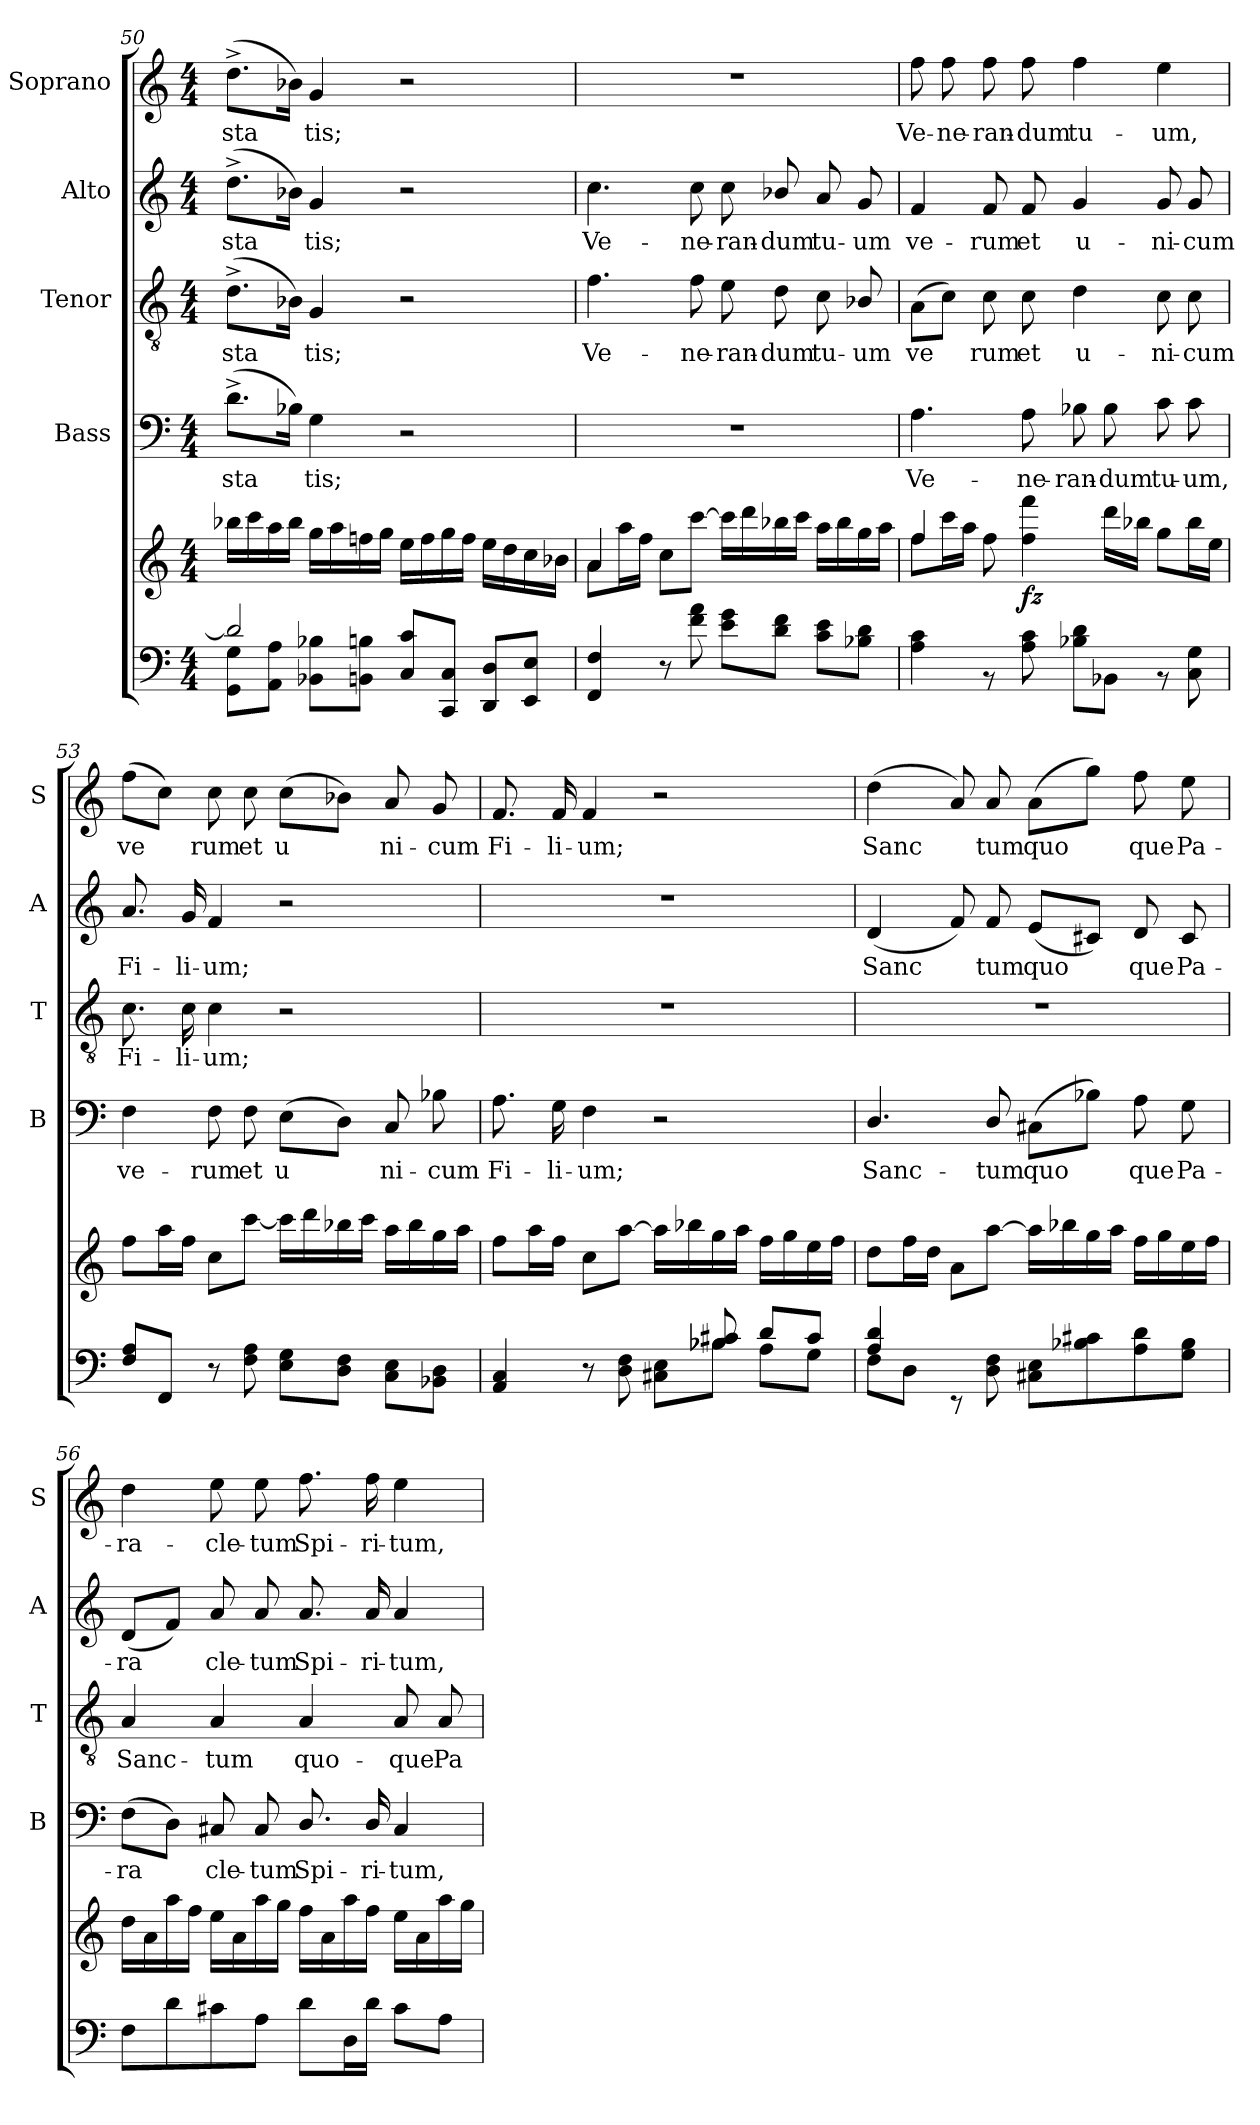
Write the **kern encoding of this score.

**kern	**kern	**dynam	**kern	**text	**kern	**text	**kern	**text	**kern	**text
*part6	*part5	*part5	*part4	*part4	*part3	*part3	*part2	*part2	*part1	*part1
*staff6	*staff5	*staff5	*staff4	*staff4	*staff3	*staff3	*staff2	*staff2	*staff1	*staff1
*	*	*	*I"Bass	*	*I"Tenor	*	*I"Alto	*	*I"Soprano	*
*	*	*	*I'B	*	*I'T	*	*I'A	*	*I'S	*
*clefF4	*clefG2	*	*clefF4	*	*clefGv2	*	*clefG2	*	*clefG2	*
*k[]	*k[]	*	*k[]	*	*k[]	*	*k[]	*	*k[]	*
*C:	*C:	*	*C:	*	*C:	*	*C:	*	*C:	*
*M4/4	*M4/4	*	*M4/4	*	*M4/4	*	*M4/4	*	*M4/4	*
=50	=50	=50	=50	=50	=50	=50	=50	=50	=50	=50
*^	*^	*	*	*	*	*	*	*	*	*
!	!	!	!	!	!	!LO:LY:b	!	!LO:LY:b	!	!LO:LY:b	!	!LO:LY:b
2d/]	8GG\ 8G\L	1ryy	16bb-X\LL	.	(>8.d^>\L	-sta­	(>8.d^>\L	-sta­	(>8.dd^>\L	-sta­	(>8.dd^>\L	-sta­
.	.	.	16ccc\	.	.	.	.	.	.	.	.	.
.	8AA\ 8A\J	.	16aa\	.	.	.	.	.	.	.	.	.
.	.	.	16bb-\JJ	.	16B-X\Jk)	.	16B-X\Jk)	.	16b-X\Jk)	.	16b-X\Jk)	.
!	!	!	!	!	!	!LO:LY:b	!	!LO:LY:b	!	!LO:LY:b	!	!LO:LY:b
.	8BB-X\ 8B-X\L	.	16gg\LL	.	4G\	tis;	4G/	tis;	4g/	tis;	4g/	tis;
.	.	.	16aa\	.	.	.	.	.	.	.	.	.
.	8BBn\ 8Bn\J	.	16ffn\	.	.	.	.	.	.	.	.	.
.	.	.	16gg\JJ	.	.	.	.	.	.	.	.	.
8C/ 8c/L	2ryy	.	16ee\LL	.	2r	.	2r	.	2r	.	2r	.
.	.	.	16ff\	.	.	.	.	.	.	.	.	.
8CC/ 8C/J	.	.	16gg\	.	.	.	.	.	.	.	.	.
.	.	.	16ff\JJ	.	.	.	.	.	.	.	.	.
8DD/ 8D/L	.	.	16ee\LL	.	.	.	.	.	.	.	.	.
.	.	.	16dd\	.	.	.	.	.	.	.	.	.
8EE/ 8E/J	.	.	16cc\	.	.	.	.	.	.	.	.	.
.	.	.	16b-X\JJ	.	.	.	.	.	.	.	.	.
=51	=51	=51	=51	=51	=51	=51	=51	=51	=51	=51	=51	=51
!	!	!	!	!	!	!	!	!LO:LY:b	!	!LO:LY:b	!	!
4FF/ 4F/	4ryy	4a/	8a\L	.	1r	.	4.f\	Ve-	4.cc\	Ve-	1r	.
.	.	.	16aa\L	.	.	.	.	.	.	.	.	.
.	.	.	16ff\JJ	.	.	.	.	.	.	.	.	.
4ryy	8r	4ryy	8cc\L	.	.	.	.	.	.	.	.	.
!	!	!	!	!	!	!	!	!LO:LY:b	!	!LO:LY:b	!	!
.	8f\ 8a\	.	[<8ccc\J	.	.	.	8f\	-ne-	8cc\	-ne-	.	.
!	!	!	!	!	!	!	!	!LO:LY:b	!	!LO:LY:b	!	!
2ryy	8e\ 8g\L	2ryy	16ccc\LL]	.	.	.	8e\	-ran-	8cc\	-ran-	.	.
.	.	.	16ddd\	.	.	.	.	.	.	.	.	.
!	!	!	!	!	!	!	!	!LO:LY:b	!	!LO:LY:b	!	!
.	8d\ 8f\J	.	16bb-X\	.	.	.	8d\	-dum	8b-X/	-dum	.	.
.	.	.	16ccc\JJ	.	.	.	.	.	.	.	.	.
!	!	!	!	!	!	!	!	!LO:LY:b	!	!LO:LY:b	!	!
.	8c\ 8e\L	.	16aa\LL	.	.	.	8c\	tu-	8a/	tu-	.	.
.	.	.	16bb-\	.	.	.	.	.	.	.	.	.
!	!	!	!	!	!	!	!	!LO:LY:b	!	!LO:LY:b	!	!
.	8B-X\ 8d\J	.	16gg\	.	.	.	8B-X/	-um	8g/	-um	.	.
.	.	.	16aa\JJ	.	.	.	.	.	.	.	.	.
!!LO:LB:g=z
=52	=52	=52	=52	=52	=52	=52	=52	=52	=52	=52	=52	=52
!	!	!	!	!	!	!LO:LY:b	!	!LO:LY:b	!	!LO:LY:b	!	!LO:LY:b
1ryy	4A\ 4c\	4ff/	8ff\L	.	4.A\	Ve-	(>8A\L	ve­	4f/	ve-	8ff\	Ve-
!	!	!	!	!	!	!	!	!	!	!	!	!LO:LY:b
.	.	.	16ccc\L	.	.	.	8c\J)	.	.	.	8ff\	-ne-
.	.	.	16aa\JJ	.	.	.	.	.	.	.	.	.
!	!	!	!	!	!	!	!	!LO:LY:b	!	!LO:LY:b	!	!LO:LY:b
.	8r	4ryy	8ff\	.	.	.	8c\	rum	8f/	-rum	8ff\	-ran-
!	!	!	!	!LO:DY:b	!	!LO:LY:b	!	!LO:LY:b	!	!LO:LY:b	!	!LO:LY:b
.	8A\ 8c\	.	4ff\ 4fff\	fz	8A\	-ne-	8c\	et	8f/	et	8ff\	-dum
!	!	!	!	!	!	!LO:LY:b	!	!LO:LY:b	!	!LO:LY:b	!	!LO:LY:b
.	8B-X\ 8d\L	2ryy	.	.	8B-X\	-ran-	4d\	u-	4g/	u-	4ff\	tu-
!	!	!	!	!	!	!LO:LY:b	!	!	!	!	!	!
.	8BB-X\J	.	16ddd\LL	.	8B-\	-dum	.	.	.	.	.	.
.	.	.	16bb-X\JJ	.	.	.	.	.	.	.	.	.
!	!	!	!	!	!	!LO:LY:b	!	!LO:LY:b	!	!LO:LY:b	!	!LO:LY:b
.	8r	.	8gg\L	.	8c\	tu-	8c\	-ni-	8g/	-ni-	4ee\	-um,
!	!	!	!	!	!	!LO:LY:b	!	!LO:LY:b	!	!LO:LY:b	!	!
.	8C\ 8G\	.	16bb-\L	.	8c\	-um,	8c\	-cum	8g/	-cum	.	.
.	.	.	16ee\JJ	.	.	.	.	.	.	.	.	.
=53	=53	=53	=53	=53	=53	=53	=53	=53	=53	=53	=53	=53
!	!	!	!	!	!	!LO:LY:b	!	!LO:LY:b	!	!LO:LY:b	!	!LO:LY:b
8F/ 8A/L	4ryy	1ryy	8ff\L	.	4F\	ve-	8.c\	Fi-	8.a/	Fi-	(>8ff\L	ve­
8FF/J	.	.	16aa\L	.	.	.	.	.	.	.	8cc\J)	.
!	!	!	!	!	!	!	!	!LO:LY:b	!	!LO:LY:b	!	!
.	.	.	16ff\JJ	.	.	.	16c\	-li-	16g/	-li-	.	.
!	!	!	!	!	!	!LO:LY:b	!	!LO:LY:b	!	!LO:LY:b	!	!LO:LY:b
4ryy	8r	.	8cc\L	.	8F\	-rum	4c\	-um;	4f/	-um;	8cc\	rum
!	!	!	!	!	!	!LO:LY:b	!	!	!	!	!	!LO:LY:b
.	8F\ 8A\	.	[8ccc\J	.	8F\	et	.	.	.	.	8cc\	et
!	!	!	!	!	!	!LO:LY:b	!	!	!	!	!	!LO:LY:b
2ryy	8E\ 8G\L	.	16ccc\LL]	.	(>8E\L	u­	2r	.	2r	.	(>8cc\L	u­
.	.	.	16ddd\	.	.	.	.	.	.	.	.	.
.	8D\ 8F\J	.	16bb-X\	.	8D\J)	.	.	.	.	.	8b-X\J)	.
.	.	.	16ccc\JJ	.	.	.	.	.	.	.	.	.
!	!	!	!	!	!	!LO:LY:b	!	!	!	!	!	!LO:LY:b
.	8C\ 8E\L	.	16aa\LL	.	8C/	ni-	.	.	.	.	8a/	ni-
.	.	.	16bb-\	.	.	.	.	.	.	.	.	.
!	!	!	!	!	!	!LO:LY:b	!	!	!	!	!	!LO:LY:b
.	8BB-X\ 8D\J	.	16gg\	.	8B-X\	-cum	.	.	.	.	8g/	-cum
.	.	.	16aa\JJ	.	.	.	.	.	.	.	.	.
=54	=54	=54	=54	=54	=54	=54	=54	=54	=54	=54	=54	=54
!	!	!	!	!	!	!LO:LY:b	!	!	!	!	!	!LO:LY:b
4AA/ 4C/	4ryy	2.ryy	8ff\L	.	8.A\	Fi-	1r	.	1r	.	8.f/	Fi-
.	.	.	16aa\L	.	.	.	.	.	.	.	.	.
!	!	!	!	!	!	!LO:LY:b	!	!	!	!	!	!LO:LY:b
.	.	.	16ff\JJ	.	16G\	-li-	.	.	.	.	16f/	-li-
!	!	!	!	!	!	!LO:LY:b	!	!	!	!	!	!LO:LY:b
4ryy	8r	.	8cc\L	.	4F\	-um;	.	.	.	.	4f/	-um;
.	8D\ 8F\	.	[8aa\J	.	.	.	.	.	.	.	.	.
8ryy	8C#X\ 8E\L	.	16aa\LL]	.	2r	.	.	.	.	.	2r	.
.	.	.	16bb-X\	.	.	.	.	.	.	.	.	.
8B-X/ 8c#X/	8B-\J	.	16gg\	.	.	.	.	.	.	.	.	.
.	.	.	16aa\JJ	.	.	.	.	.	.	.	.	.
8d/L	8A\L	4ryy	16ff\LL	.	.	.	.	.	.	.	.	.
.	.	.	16gg\	.	.	.	.	.	.	.	.	.
8c#/J	8G\J	.	16ee\	.	.	.	.	.	.	.	.	.
.	.	.	16ff\JJ	.	.	.	.	.	.	.	.	.
!!LO:PB:g=z
=55	=55	=55	=55	=55	=55	=55	=55	=55	=55	=55	=55	=55
!	!	!	!	!	!	!LO:LY:b	!	!	!	!LO:LY:b	!	!LO:LY:b
*	*	*v	*v	*	*	*	*	*	*	*	*	*
4A/ 4d/	8F\L	8dd\L	.	4.D/	Sanc-	1r	.	(<4d/	Sanc­	(<4dd\	Sanc­
.	8D\J	16ff\L	.	.	.	.	.	.	.	.	.
.	.	16dd\JJ	.	.	.	.	.	.	.	.	.
4ryy	8rEE	8a\L	.	.	.	.	.	8f/)	.	8a/)	.
!	!	!	!	!	!LO:LY:b	!	!	!	!LO:LY:b	!	!LO:LY:b
.	8D\ 8F\	[8aa\J	.	8D/	-tum	.	.	8f/	tum	8a/	tum
!	!	!	!	!	!LO:LY:b	!	!	!	!LO:LY:b	!	!LO:LY:b
8ryy	8C#X\ 8E\L	16aa\LL]	.	(>8C#X\L	quo­	.	.	(<8e/L	quo­	(>8a\L	quo­
.	.	16bb-X\	.	.	.	.	.	.	.	.	.
4.ryy	8B-X\ 8c#X\	16gg\	.	8B-X\J)	.	.	.	8c#X/J)	.	8gg\J)	.
.	.	16aa\JJ	.	.	.	.	.	.	.	.	.
!	!	!	!	!	!LO:LY:b	!	!	!	!LO:LY:b	!	!LO:LY:b
.	8A\ 8d\	16ff\LL	.	8A\	que	.	.	8d/	que	8ff\	que
.	.	16gg\	.	.	.	.	.	.	.	.	.
!	!	!	!	!	!LO:LY:b	!	!	!	!LO:LY:b	!	!LO:LY:b
.	8G\ 8B-\J	16ee\	.	8G\	Pa-	.	.	8c#/	Pa-	8ee\	Pa-
.	.	16ff\JJ	.	.	.	.	.	.	.	.	.
=56	=56	=56	=56	=56	=56	=56	=56	=56	=56	=56	=56
!	!	!	!	!	!LO:LY:b	!	!LO:LY:b	!	!LO:LY:b	!	!LO:LY:b
1ryy	8F\L	16dd\LL	.	(>8F\L	-ra­	4A/	Sanc-	(<8d/L	-ra­	4dd\	-ra-
.	.	16a\	.	.	.	.	.	.	.	.	.
.	8d\	16aa\	.	8D\J)	.	.	.	8f/J)	.	.	.
.	.	16ff\JJ	.	.	.	.	.	.	.	.	.
!	!	!	!	!	!LO:LY:b	!	!LO:LY:b	!	!LO:LY:b	!	!LO:LY:b
.	8c#X\	16ee\LL	.	8C#X/	cle-	4A/	-tum	8a/	cle-	8ee\	-cle-
.	.	16a\	.	.	.	.	.	.	.	.	.
!	!	!	!	!	!LO:LY:b	!	!	!	!LO:LY:b	!	!LO:LY:b
.	8A\J	16aa\	.	8C#/	-tum	.	.	8a/	-tum	8ee\	-tum
.	.	16gg\JJ	.	.	.	.	.	.	.	.	.
!	!	!	!	!	!LO:LY:b	!	!LO:LY:b	!	!LO:LY:b	!	!LO:LY:b
.	8d\L	16ff\LL	.	8.D/	Spi-	4A/	quo-	8.a/	Spi-	8.ff\	Spi-
.	.	16a\	.	.	.	.	.	.	.	.	.
.	16D\L	16aa\	.	.	.	.	.	.	.	.	.
!	!	!	!	!	!LO:LY:b	!	!	!	!LO:LY:b	!	!LO:LY:b
.	16d\JJ	16ff\JJ	.	16D/	-ri-	.	.	16a/	-ri-	16ff\	-ri-
!	!	!	!	!	!LO:LY:b	!	!LO:LY:b	!	!LO:LY:b	!	!LO:LY:b
.	8c#\L	16ee\LL	.	4C#/	-tum,	8A/	-que	4a/	-tum,	4ee\	-tum,
.	.	16a\	.	.	.	.	.	.	.	.	.
!	!	!	!	!	!	!	!LO:LY:b	!	!	!	!
.	8A\J	16aa\	.	.	.	8A/	Pa-	.	.	.	.
.	.	16gg\JJ	.	.	.	.	.	.	.	.	.
*v	*v	*	*	*	*	*	*	*	*	*	*
=	=	=	=	=	=	=	=	=	=	=
*-	*-	*-	*-	*-	*-	*-	*-	*-	*-	*-
